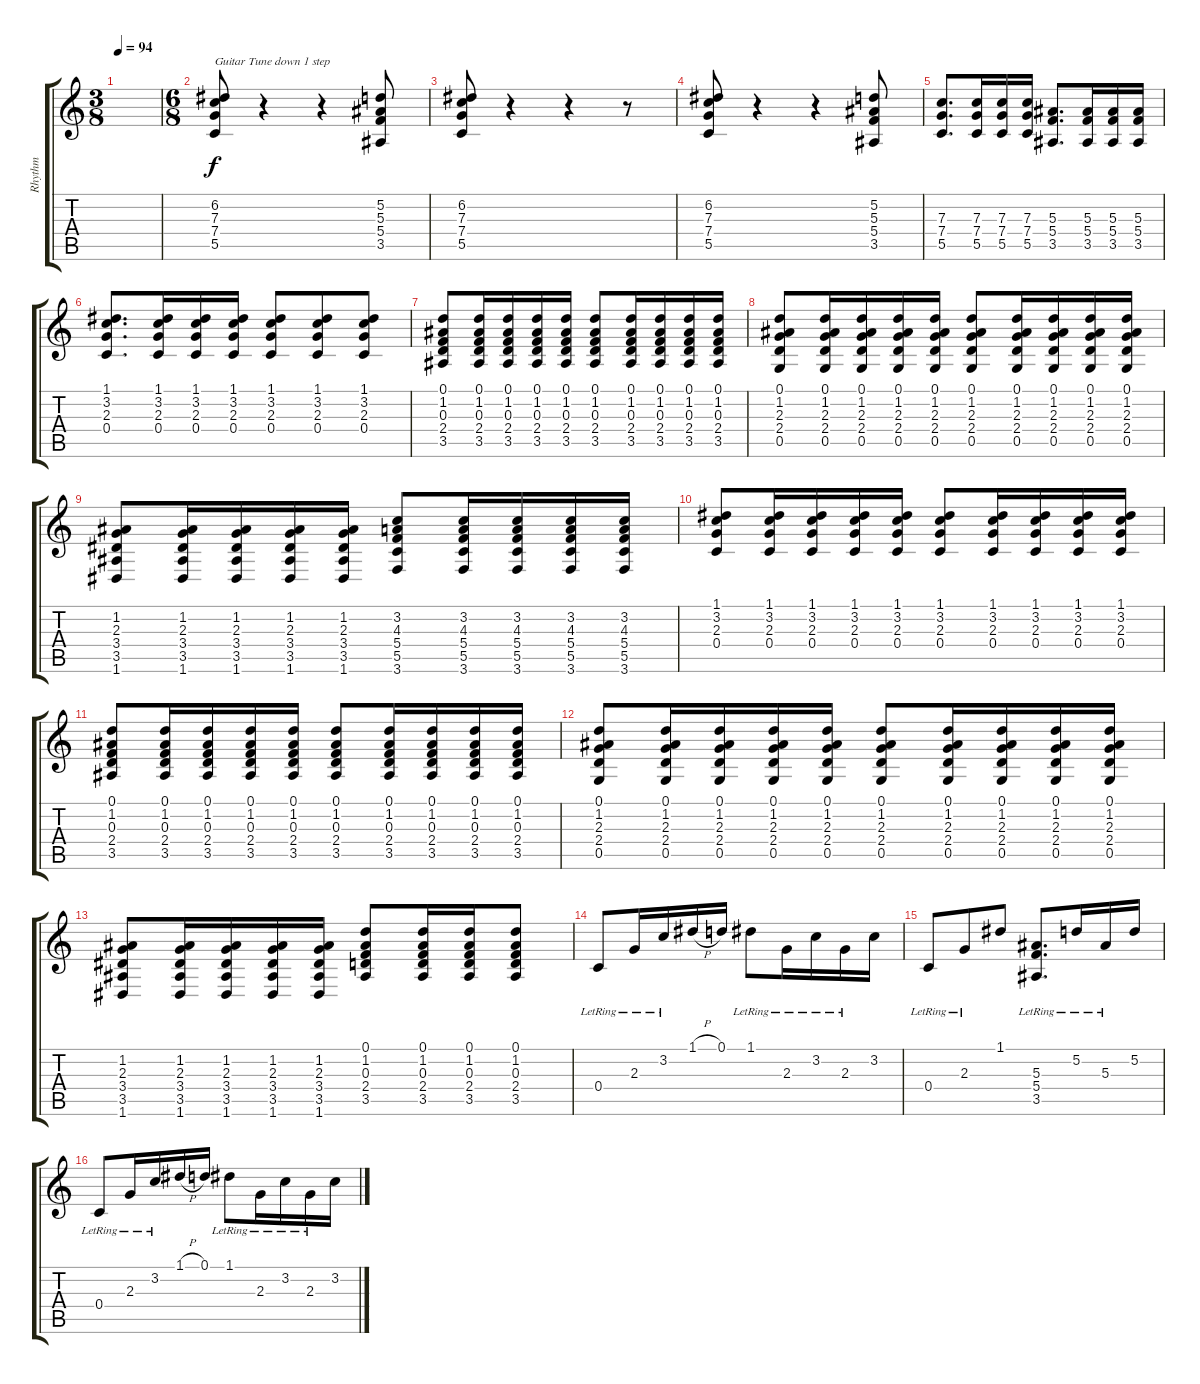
\track ("Rhythm" "Rhythm") {instrument acousticguitarsteel}
\staff {score tabs}
\tuning (D4 A3 F3 C3 G2 D2) {hide}
\ts (3 8)
\tempo 94
\clef g2
\ks c
|
\ts (6 8)
(6.2 7.3 7.4 5.5).8{txt "Guitar Tune down 1 step"} r.4 r.4 (5.2 5.3 5.4 3.5).8 |
(6.2 7.3 7.4 5.5).8 r.4 r.4 r.8 |
(6.2 7.3 7.4 5.5).8 r.4 r.4 (5.2 5.3 5.4 3.5).8 |
(7.3 7.4 5.5).8{d} (7.3 7.4 5.5).16 (7.3 7.4 5.5).16 (7.3 7.4 5.5).16 (5.3 5.4 3.5).8{d} (5.3 5.4 3.5).16 (5.3 5.4 3.5).16 (5.3 5.4 3.5).16 |
(1.1 3.2 2.3 0.4).8{d} (1.1 3.2 2.3 0.4).16 (1.1 3.2 2.3 0.4).16 (1.1 3.2 2.3 0.4).16 (1.1 3.2 2.3 0.4).8 (1.1 3.2 2.3 0.4).8 (1.1 3.2 2.3 0.4).8 |
(0.1 1.2 0.3 2.4 3.5).8 (0.1 1.2 0.3 2.4 3.5).16 (0.1 1.2 0.3 2.4 3.5).16 (0.1 1.2 0.3 2.4 3.5).16 (0.1 1.2 0.3 2.4 3.5).16 (0.1 1.2 0.3 2.4 3.5).8 (0.1 1.2 0.3 2.4 3.5).16 (0.1 1.2 0.3 2.4 3.5).16 (0.1 1.2 0.3 2.4 3.5).16 (0.1 1.2 0.3 2.4 3.5).16 |
(0.1 1.2 2.3 2.4 0.5).8 (0.1 1.2 2.3 2.4 0.5).16 (0.1 1.2 2.3 2.4 0.5).16 (0.1 1.2 2.3 2.4 0.5).16 (0.1 1.2 2.3 2.4 0.5).16 (0.1 1.2 2.3 2.4 0.5).8 (0.1 1.2 2.3 2.4 0.5).16 (0.1 1.2 2.3 2.4 0.5).16 (0.1 1.2 2.3 2.4 0.5).16 (0.1 1.2 2.3 2.4 0.5).16 |
(1.2 2.3 3.4 3.5 1.6).8 (1.2 2.3 3.4 3.5 1.6).16 (1.2 2.3 3.4 3.5 1.6).16 (1.2 2.3 3.4 3.5 1.6).16 (1.2 2.3 3.4 3.5 1.6).16 (3.2 4.3 5.4 5.5 3.6).8 (3.2 4.3 5.4 5.5 3.6).16 (3.2 4.3 5.4 5.5 3.6).16 (3.2 4.3 5.4 5.5 3.6).16 (3.2 4.3 5.4 5.5 3.6).16 |
(1.1 3.2 2.3 0.4).8 (1.1 3.2 2.3 0.4).16 (1.1 3.2 2.3 0.4).16 (1.1 3.2 2.3 0.4).16 (1.1 3.2 2.3 0.4).16 (1.1 3.2 2.3 0.4).8 (1.1 3.2 2.3 0.4).16 (1.1 3.2 2.3 0.4).16 (1.1 3.2 2.3 0.4).16 (1.1 3.2 2.3 0.4).16 |
(0.1 1.2 0.3 2.4 3.5).8 (0.1 1.2 0.3 2.4 3.5).16 (0.1 1.2 0.3 2.4 3.5).16 (0.1 1.2 0.3 2.4 3.5).16 (0.1 1.2 0.3 2.4 3.5).16 (0.1 1.2 0.3 2.4 3.5).8 (0.1 1.2 0.3 2.4 3.5).16 (0.1 1.2 0.3 2.4 3.5).16 (0.1 1.2 0.3 2.4 3.5).16 (0.1 1.2 0.3 2.4 3.5).16 |
(0.1 1.2 2.3 2.4 0.5).8 (0.1 1.2 2.3 2.4 0.5).16 (0.1 1.2 2.3 2.4 0.5).16 (0.1 1.2 2.3 2.4 0.5).16 (0.1 1.2 2.3 2.4 0.5).16 (0.1 1.2 2.3 2.4 0.5).8 (0.1 1.2 2.3 2.4 0.5).16 (0.1 1.2 2.3 2.4 0.5).16 (0.1 1.2 2.3 2.4 0.5).16 (0.1 1.2 2.3 2.4 0.5).16 |
(1.2 2.3 3.4 3.5 1.6).8 (1.2 2.3 3.4 3.5 1.6).16 (1.2 2.3 3.4 3.5 1.6).16 (1.2 2.3 3.4 3.5 1.6).16 (1.2 2.3 3.4 3.5 1.6).16 (0.1 1.2 0.3 2.4 3.5).8 (0.1 1.2 0.3 2.4 3.5).16 (0.1 1.2 0.3 2.4 3.5).16 (0.1 1.2 0.3 2.4 3.5).8 |
0.4{lr}.8 2.3{lr}.16 3.2{lr}.16 1.1{h}.16 0.1.16 1.1{lr}.8 2.3{lr}.16 3.2{lr}.16 2.3{lr}.16 3.2.16 |
0.4{lr}.8 2.3{lr}.8 1.1.8 (5.3{lr} 5.4{lr} 3.5{lr}).8{d} 5.2{lr}.16 5.3{lr}.16 5.2.16 |
0.4{lr}.8 2.3{lr}.16 3.2{lr}.16 1.1{h}.16 0.1.16 1.1{lr}.8 2.3{lr}.16 3.2{lr}.16 2.3{lr}.16 3.2.16
